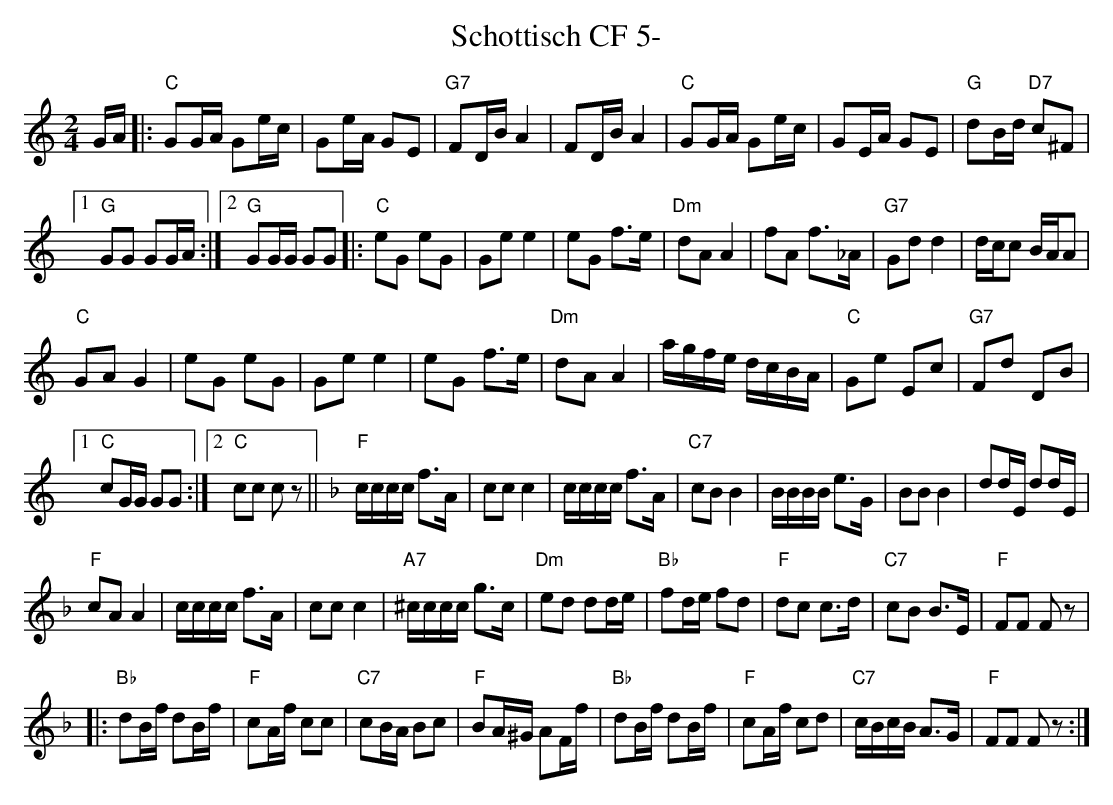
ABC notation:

X:1
T:Schottisch CF 5-
M:2/4
L:1/16
K:Cmaj
GA |: "C"G2GA G2ec | G2eA G2E2 | "G7"F2DB A4 | F2DB A4 | "C"G2GA G2ec | G2EA G2E2 | "G"d2Bd "D7"c2^F2 |1
"G"G2G2 G2GA :|2 "G"G2GG G2G2 |: [L:1/8] "C"eG eG | Ge e2 | eG f>e | "Dm"dA A2 | fA f>_A | "G7"Gd d2 | d/2c/2c B/2A/2A |
"C"GAG2 | eG eG | Ge e2 | eG f>e | "Dm"dAA2 | a/2g/2f/2e/2 d/2c/2B/2A/2 | "C"Ge Ec | "G7"Fd DB |1
"C"cG/2G/2 GG :|2 "C"cc cz || [K:Fmaj] "F"c/2c/2c/2c/2 f>A | cc c2 | c/2c/2c/2c/2 f>A | "C7"cB B2 | B/2B/2B/2B/2 e>G | BB B2 | dd/2E/2 dd/2E/2 |
"F"cA A2 | c/2c/2c/2c/2 f>A | cc c2 | "A7"^c/2c/2c/2c/2 g>c | "Dm"ed dd/2e/2 | "Bb"fd/2e/2 fd | "F"dc c>d | "C7"cB B>E | "F"FF Fz |
|: "Bb"dB/2f/2 dB/2f/2 | "F"cA/2f/2 cc | "C7"cB/2A/2 Bc | "F"BA/2^G/2 AF/2f/2 | "Bb"dB/2f/2 dB/2f/2 | "F"cA/2f/2 cd | "C7"c/2B/2c/2B/2 A>G | "F"FF Fz :|
